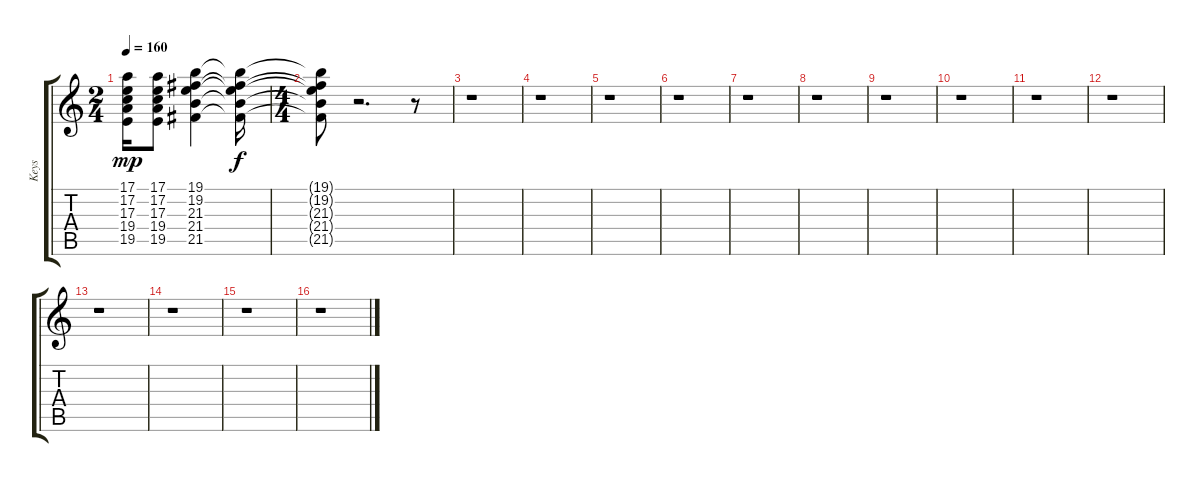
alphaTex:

\track ("Keys" "Keys") {instrument percussiveorgan}
\staff {score tabs}
\tuning (E4 B3 G3 D3 A2 E2) {hide}
\ts (2 4)
\tempo 160
\clef g2
\ks c
(17.1 17.2 17.3 19.4 19.5).16{dy mp} (17.1 17.2 17.3 19.4 19.5).8 (19.1 19.2 21.3 21.4 21.5).4 (19.1{t} 19.2{t} 21.3{t} 21.4{t} 21.5{t}).16{dy f} |
\ts (4 4)
(19.1{t} 19.2{t} 21.3{t} 21.4{t} 21.5{t}).8 r.2{d} r.8 |
r.1 |
r.1 |
r.1 |
r.1 |
r.1 |
r.1 |
r.1 |
r.1 |
r.1 |
r.1 |
r.1 |
r.1 |
r.1 |
r.1
